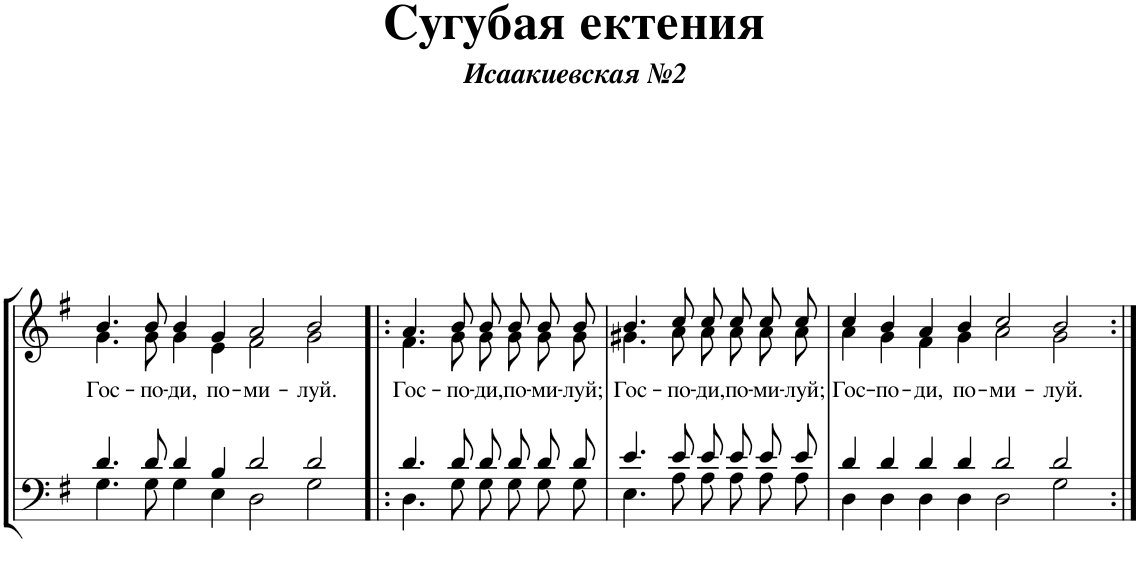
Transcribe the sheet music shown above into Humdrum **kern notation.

**kern	**kern	**text
*part1	*part1	*part1
*staff2	*staff1	*staff1
*I"Piano	*	*
*I'Pno.	*	*
*clefF4	*clefG2	*
*k[f#]	*k[f#]	*
*M8/4	*M8/4	*
=1	=1	=1
*^	*	*
*	*^	*	*
!	!	!	!	!LO:LY:b
*	*	*	*^	*
0ryy	4.d/	4.G\	4.b/	4.g\	Гос-
!	!	!	!	!	!LO:LY:b
.	8d/	8G\	8b/	8g\	-по-
!	!	!	!	!	!LO:LY:b
.	4d/	4G\	4b/	4g\	-ди,
!	!	!	!	!	!LO:LY:b
.	4B/	4E\	4g/	4e\	по-
!	!	!	!	!	!LO:LY:b
.	2d/	2D\	2a/	2f#\	-ми-
!	!	!	!	!	!LO:LY:b
.	2d/	2G\	2b/	2g\	-луй.
=2!|:	=2!|:	=2!|:	=2!|:	=2!|:	=2!|:
!	!	!	!	!	!LO:LY:b
1ryy	4.d/	4.D\	4.a/	4.f#\	Гос-
!	!	!	!	!	!LO:LY:b
.	8d/L	8G\L	8b/L	8g\L	-по-
!	!	!	!	!	!LO:LY:b
.	8d/	8G\	8b/	8g\	-ди,
!	!	!	!	!	!LO:LY:b
.	8d/	8G\	8b/	8g\	по-
!	!	!	!	!	!LO:LY:b
.	8d/	8G\	8b/	8g\	-ми-
!	!	!	!	!	!LO:LY:b
.	8d/J	8G\J	8b/J	8g\J	-луй;
=3	=3	=3	=3	=3	=3
!	!	!	!	!	!LO:LY:b
1ryy	4.e/	4.E\	4.b/	4.g#X\	Гос-
!	!	!	!	!	!LO:LY:b
.	8e/L	8A\L	8cc/L	8a\L	-по-
!	!	!	!	!	!LO:LY:b
.	8e/	8A\	8cc/	8a\	-ди,
!	!	!	!	!	!LO:LY:b
.	8e/	8A\	8cc/	8a\	по-
!	!	!	!	!	!LO:LY:b
.	8e/	8A\	8cc/	8a\	-ми-
!	!	!	!	!	!LO:LY:b
.	8e/J	8A\J	8cc/J	8a\J	-луй;
=4	=4	=4	=4	=4	=4
!	!	!	!	!	!LO:LY:b
0ryy	4d/	4D\	4cc/	4a\	Гос-
!	!	!	!	!	!LO:LY:b
.	4d/	4D\	4b/	4g\	-по-
!	!	!	!	!	!LO:LY:b
.	4d/	4D\	4a/	4f#\	-ди,
!	!	!	!	!	!LO:LY:b
.	4d/	4D\	4b/	4g\	по-
!	!	!	!	!	!LO:LY:b
.	2d/	2D\	2cc/	2a\	-ми-
!	!	!	!	!	!LO:LY:b
.	2d/	2G\	2b/	2g\	-луй.
*v	*v	*v	*	*	*
*	*v	*v	*
=:|!	=:|!	=:|!
*-	*-	*-
